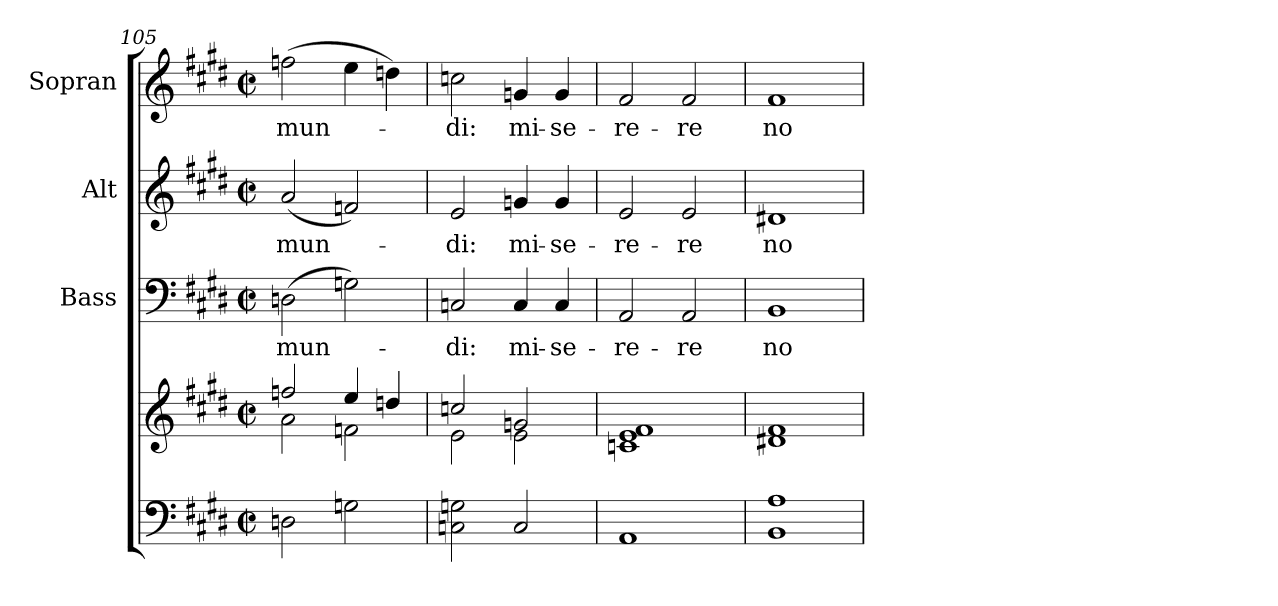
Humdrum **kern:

**kern	**kern	**kern	**text	**kern	**text	**kern	**text
*part4	*part4	*part3	*part3	*part2	*part2	*part1	*part1
*staff5	*staff4	*staff3	*staff3	*staff2	*staff2	*staff1	*staff1
*	*	*I"Bass	*	*I"Alt	*	*I"Sopran	*
*	*	*I'B.	*	*I'A.	*	*I'S.	*
*clefF4	*clefG2	*clefF4	*	*clefG2	*	*clefG2	*
*k[f#c#g#d#]	*k[f#c#g#d#]	*k[f#c#g#d#]	*	*k[f#c#g#d#]	*	*k[f#c#g#d#]	*
*E:	*E:	*E:	*	*E:	*	*E:	*
*M2/2	*M2/2	*M2/2	*	*M2/2	*	*M2/2	*
*met(c|)	*met(c|)	*met(c|)	*	*met(c|)	*	*met(c|)	*
=105	=105	=105	=105	=105	=105	=105	=105
*	*^	*	*	*	*	*	*
!	!	!	!	!LO:LY:b	!	!LO:LY:b	!	!LO:LY:b
2Dn\	2ffn/	2a\	(>2Dn\	mun-	(<2a/	mun-	(>2ffn\	mun-
2Gn\	4ee/	2fn\	2Gn\)	.	2fn/)	.	4ee\	.
.	4ddn/	.	.	.	.	.	4ddn\)	.
=106	=106	=106	=106	=106	=106	=106	=106	=106
!	!	!	!	!LO:LY:b	!	!LO:LY:b	!	!LO:LY:b
2Cn\ 2Gn\	2ccn/	2e\	2Cn/	-di:	2e/	-di:	2ccn\	-di:
!	!	!	!	!LO:LY:b	!	!LO:LY:b	!	!LO:LY:b
2C/	2gn/	2e\	4C/	mi-	4gn/	mi-	4gn/	mi-
!	!	!	!	!LO:LY:b	!	!LO:LY:b	!	!LO:LY:b
.	.	.	4C/	-se-	4g/	-se-	4g/	-se-
*	*v	*v	*	*	*	*	*	*
=107	=107	=107	=107	=107	=107	=107	=107
!	!	!	!LO:LY:b	!	!LO:LY:b	!	!LO:LY:b
1AA	1cn 1e 1f#	2AA/	-re-	2e/	-re-	2f#/	-re-
!	!	!	!LO:LY:b	!	!LO:LY:b	!	!LO:LY:b
.	.	2AA/	-re	2e/	-re	2f#/	-re
=108	=108	=108	=108	=108	=108	=108	=108
!	!	!	!LO:LY:b	!	!LO:LY:b	!	!LO:LY:b
1BB 1A	1d#X 1f#	1BB	no-	1d#X	no-	1f#	no-
=	=	=	=	=	=	=	=
*-	*-	*-	*-	*-	*-	*-	*-
